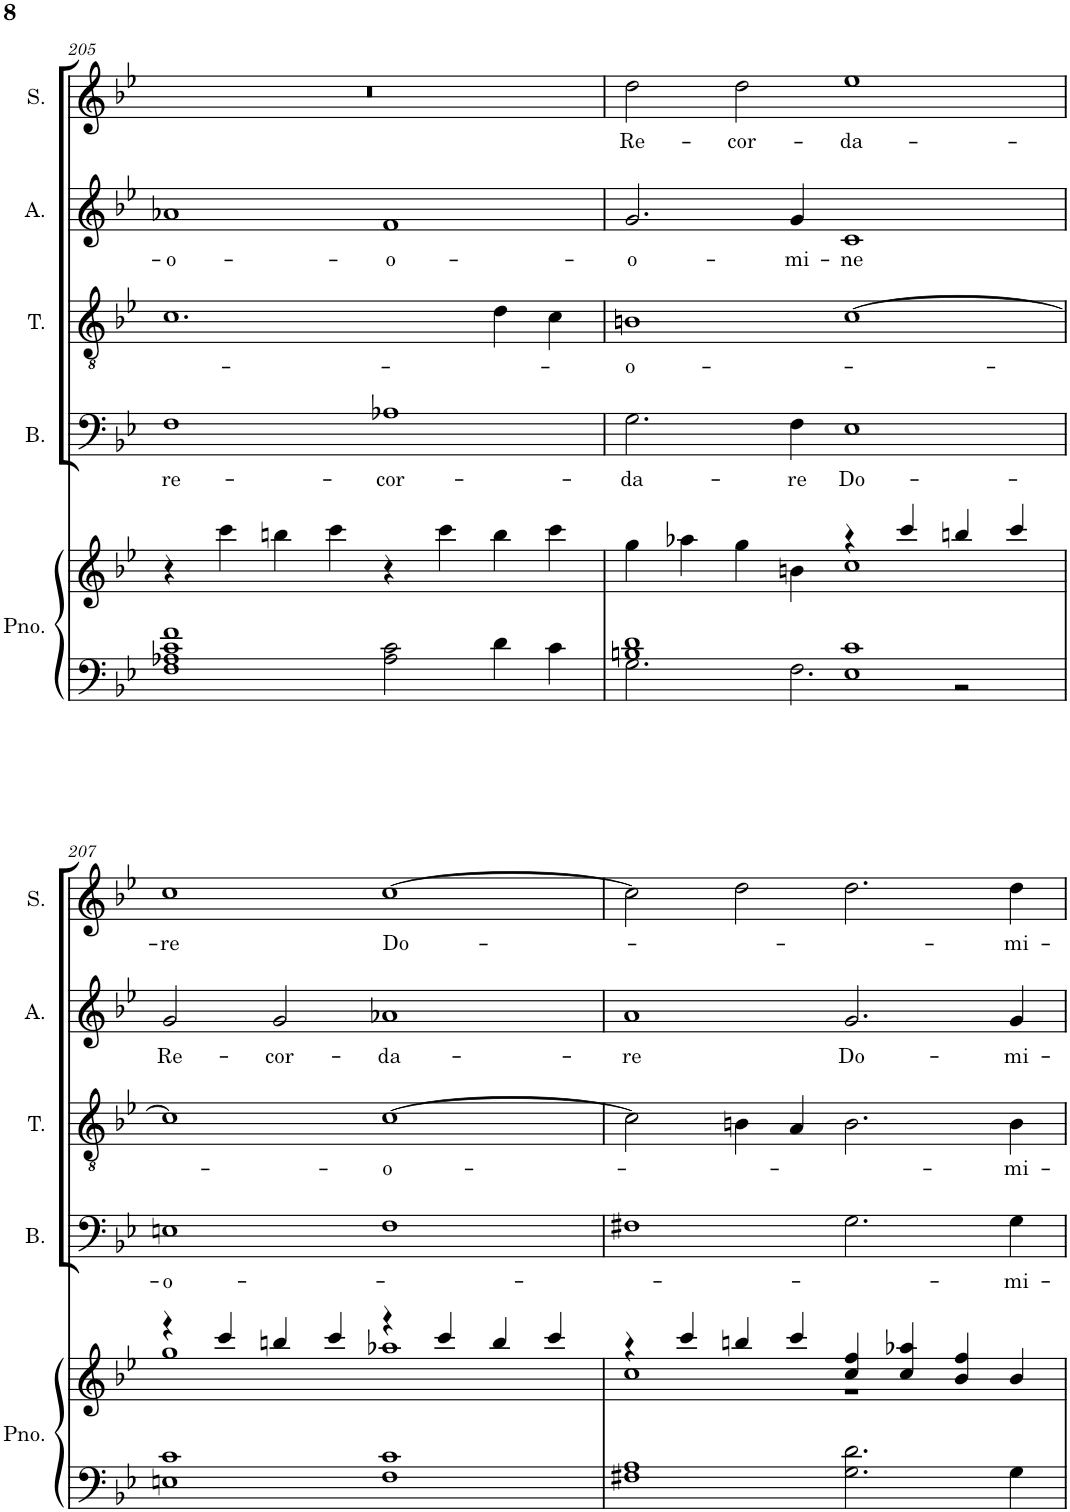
**kern	**kern	**kern	**text	**kern	**text	**kern	**text	**kern	**text
*part5	*part5	*part4	*part4	*part3	*part3	*part2	*part2	*part1	*part1
*staff6	*staff5	*staff4	*staff4	*staff3	*staff3	*staff2	*staff2	*staff1	*staff1
*I"Piano	*	*I"Bass	*	*I"Tenor	*	*I"Alto	*	*I"Soprano	*
*I'Pno.	*	*I'B.	*	*I'T.	*	*I'A.	*	*I'S.	*
!!LO:PB:g=z
*clefF4	*clefG2	*clefF4	*	*clefGv2	*	*clefG2	*	*clefG2	*
*	*	*	*	*	*	*Trd1c2	*	*	*
*k[b-e-]	*k[b-e-]	*k[b-e-]	*	*k[b-e-]	*	*k[b-e-]	*	*k[b-e-]	*
*M4/2	*M4/2	*M4/2	*	*M4/2	*	*M4/2	*	*M4/2	*
=205	=205	=205	=205	=205	=205	=205	=205	=205	=205
!	!	!	!LO:LY:b	!	!	!	!LO:LY:b	!	!
1F 1A-X 1c 1f	4r	1F	re-	1.c	.	1a-X	-o-	0r	.
.	4ccc\	.	.	.	.	.	.	.	.
.	4bbn\	.	.	.	.	.	.	.	.
.	4ccc\	.	.	.	.	.	.	.	.
!	!	!	!LO:LY:b	!	!	!	!LO:LY:b	!	!
2A-\ 2c\	4r	1A-X	-cor-	.	.	1f	-o-	.	.
.	4ccc\	.	.	.	.	.	.	.	.
4d\	4bb\	.	.	4d\	.	.	.	.	.
4c\	4ccc\	.	.	4c\	.	.	.	.	.
=206	=206	=206	=206	=206	=206	=206	=206	=206	=206
*^	*^	*	*	*	*	*	*	*	*
!	!	!	!	!	!LO:LY:b	!	!LO:LY:b	!	!LO:LY:b	!	!LO:LY:b
1Bn 1d	2.G\	4gg\	1ryy	2.G\	-da-	1Bn	-o-	2.g/	-o-	2dd\	Re-
.	.	4aa-X\	.	.	.	.	.	.	.	.	.
!	!	!	!	!	!	!	!	!	!	!	!LO:LY:b
.	.	4gg\	.	.	.	.	.	.	.	2dd\	-cor-
!	!	!	!	!	!LO:LY:b	!	!	!	!LO:LY:b	!	!
.	2.F\	4bn\	.	4F\	-re	.	.	4g/	-mi-	.	.
!	!	!	!	!	!LO:LY:b	!	!	!	!LO:LY:b	!	!LO:LY:b
1E- 1c	.	4r	1cc	1E-	Do-	[1c	.	1c	-ne	1ee-	-da-
.	.	4ccc/	.	.	.	.	.	.	.	.	.
.	2r	4bbn/	.	.	.	.	.	.	.	.	.
.	.	4ccc/	.	.	.	.	.	.	.	.	.
*v	*v	*	*	*	*	*	*	*	*	*	*
!!LO:LB:g=z
=207	=207	=207	=207	=207	=207	=207	=207	=207	=207	=207
!	!	!	!	!LO:LY:b	!	!	!	!LO:LY:b	!	!LO:LY:b
1En 1c	4r	1gg	1En	-o-	1c]	.	2g/	Re-	1cc	-re
.	4ccc/	.	.	.	.	.	.	.	.	.
!	!	!	!	!	!	!	!	!LO:LY:b	!	!
.	4bbn/	.	.	.	.	.	2g/	-cor-	.	.
.	4ccc/	.	.	.	.	.	.	.	.	.
!	!	!	!	!	!	!LO:LY:b	!	!LO:LY:b	!	!LO:LY:b
1F 1c	4r	1aa-X	1F	.	[1c	-o-	1a-X	-da-	[1cc	Do-
.	4ccc/	.	.	.	.	.	.	.	.	.
.	4bb/	.	.	.	.	.	.	.	.	.
.	4ccc/	.	.	.	.	.	.	.	.	.
=208	=208	=208	=208	=208	=208	=208	=208	=208	=208	=208
!	!	!	!	!	!	!	!	!LO:LY:b	!	!
1F#X 1A	4r	1cc	1F#X	.	2c\]	.	1a	-re	2cc\]	.
.	4ccc/	.	.	.	.	.	.	.	.	.
.	4bbn/	.	.	.	4Bn\	.	.	.	2dd\	.
.	4ccc/	.	.	.	4A/	.	.	.	.	.
!	!	!	!	!	!	!	!	!LO:LY:b	!	!
2.G\ 2.d\	4cc/ 4ff/	1r	2.G\	.	2.B\	.	2.g/	Do-	2.dd\	.
.	4cc/ 4aa-X/	.	.	.	.	.	.	.	.	.
.	4b-/ 4ff/	.	.	.	.	.	.	.	.	.
!	!	!	!	!LO:LY:b	!	!LO:LY:b	!	!LO:LY:b	!	!LO:LY:b
4G\	4b-/	.	4G\	-mi-	4B\	-mi-	4g/	mi-	4dd\	-mi-
*	*v	*v	*	*	*	*	*	*	*	*
=	=	=	=	=	=	=	=	=	=
*-	*-	*-	*-	*-	*-	*-	*-	*-	*-
